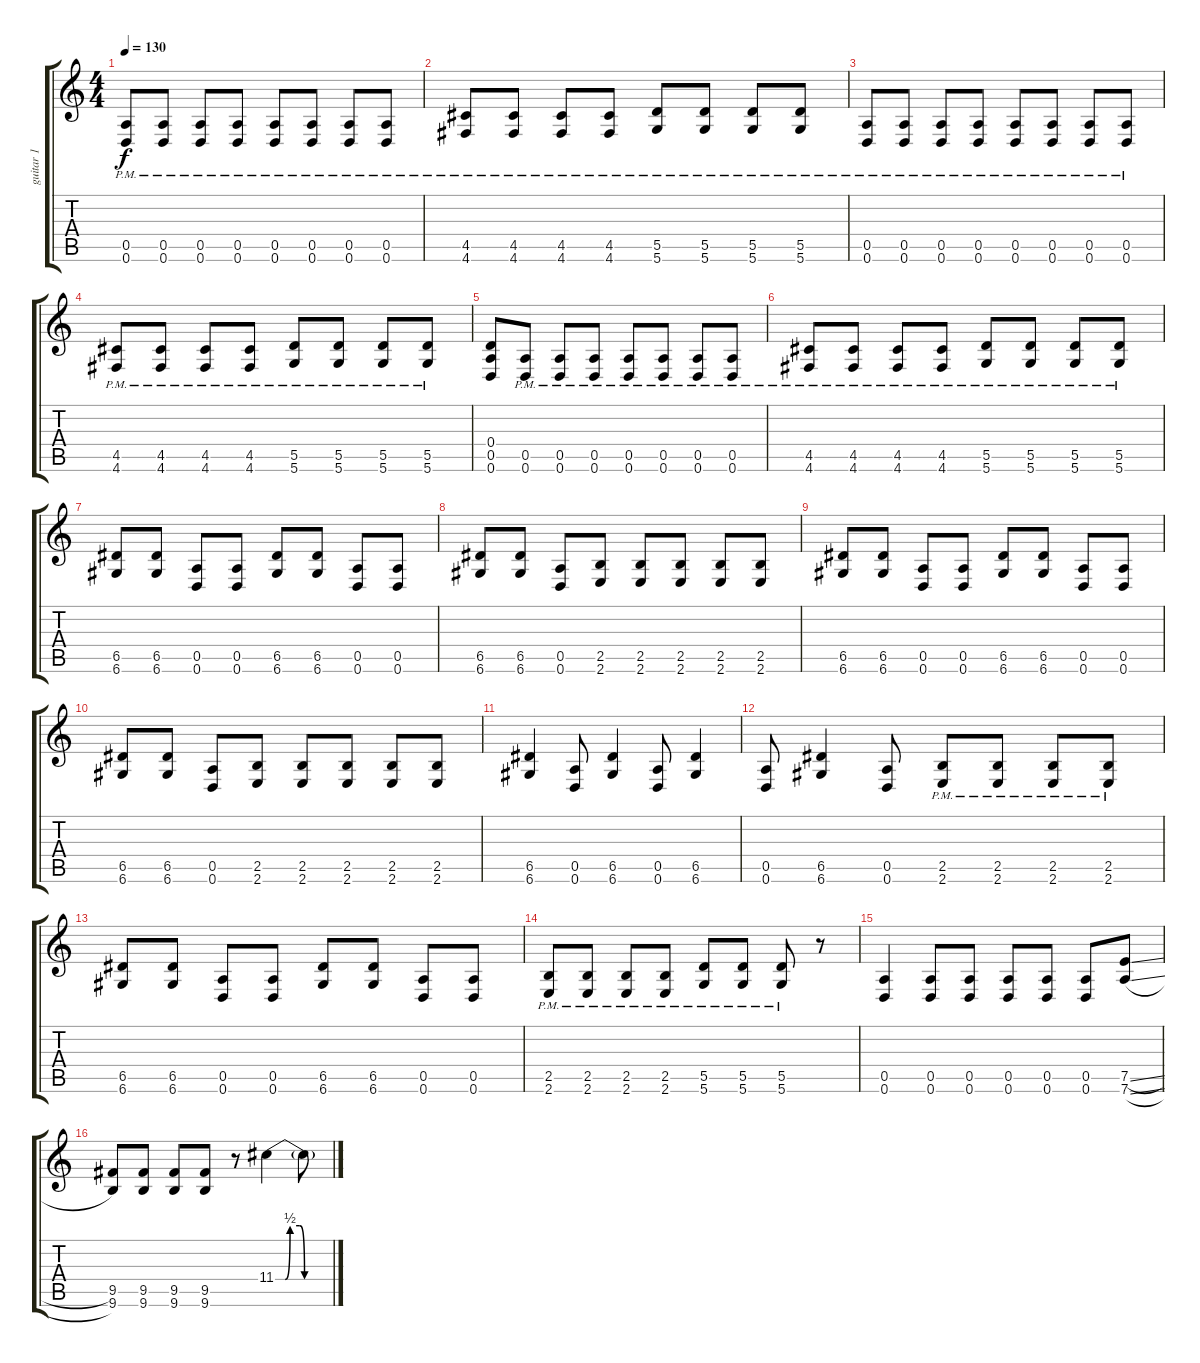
\track ("guitar 1" "guitar 1") {instrument distortionguitar}
\staff {score tabs}
\tuning (E4 B3 G3 D3 A2 D2) {hide}
\ts (4 4)
\tempo 130
\clef g2
\ks c
(0.5{pm} 0.6{pm}).8{dy f} (0.5{pm} 0.6{pm}).8 (0.5{pm} 0.6{pm}).8 (0.5{pm} 0.6{pm}).8 (0.5{pm} 0.6{pm}).8 (0.5{pm} 0.6{pm}).8 (0.5{pm} 0.6{pm}).8 (0.5{pm} 0.6{pm}).8 |
(4.5{pm} 4.6{pm}).8 (4.5{pm} 4.6{pm}).8 (4.5{pm} 4.6{pm}).8 (4.5{pm} 4.6{pm}).8 (5.5{pm} 5.6{pm}).8 (5.5{pm} 5.6{pm}).8 (5.5{pm} 5.6{pm}).8 (5.5{pm} 5.6{pm}).8 |
(0.5{pm} 0.6{pm}).8 (0.5{pm} 0.6{pm}).8 (0.5{pm} 0.6{pm}).8 (0.5{pm} 0.6{pm}).8 (0.5{pm} 0.6{pm}).8 (0.5{pm} 0.6{pm}).8 (0.5{pm} 0.6{pm}).8 (0.5{pm} 0.6{pm}).8 |
(4.5{pm} 4.6{pm}).8 (4.5{pm} 4.6{pm}).8 (4.5{pm} 4.6{pm}).8 (4.5{pm} 4.6{pm}).8 (5.5{pm} 5.6{pm}).8 (5.5{pm} 5.6{pm}).8 (5.5{pm} 5.6{pm}).8 (5.5{pm} 5.6{pm}).8 |
(0.4 0.5 0.6).8 (0.5{pm} 0.6{pm}).8 (0.5{pm} 0.6{pm}).8 (0.5{pm} 0.6{pm}).8 (0.5{pm} 0.6{pm}).8 (0.5{pm} 0.6{pm}).8 (0.5{pm} 0.6{pm}).8 (0.5{pm} 0.6{pm}).8 |
(4.5{pm} 4.6{pm}).8 (4.5{pm} 4.6{pm}).8 (4.5{pm} 4.6{pm}).8 (4.5{pm} 4.6{pm}).8 (5.5{pm} 5.6{pm}).8 (5.5{pm} 5.6{pm}).8 (5.5{pm} 5.6{pm}).8 (5.5{pm} 5.6{pm}).8 |
(6.5 6.6).8 (6.5 6.6).8 (0.5 0.6).8 (0.5 0.6).8 (6.5 6.6).8 (6.5 6.6).8 (0.5 0.6).8 (0.5 0.6).8 |
(6.5 6.6).8 (6.5 6.6).8 (0.5 0.6).8 (2.5 2.6).8 (2.5 2.6).8 (2.5 2.6).8 (2.5 2.6).8 (2.5 2.6).8 |
(6.5 6.6).8 (6.5 6.6).8 (0.5 0.6).8 (0.5 0.6).8 (6.5 6.6).8 (6.5 6.6).8 (0.5 0.6).8 (0.5 0.6).8 |
(6.5 6.6).8 (6.5 6.6).8 (0.5 0.6).8 (2.5 2.6).8 (2.5 2.6).8 (2.5 2.6).8 (2.5 2.6).8 (2.5 2.6).8 |
(6.5 6.6).4 (0.5 0.6).8 (6.5 6.6).4 (0.5 0.6).8 (6.5 6.6).4 |
(0.5 0.6).8 (6.5 6.6).4 (0.5 0.6).8 (2.5{pm} 2.6{pm}).8 (2.5{pm} 2.6{pm}).8 (2.5{pm} 2.6{pm}).8 (2.5{pm} 2.6{pm}).8 |
(6.5 6.6).8 (6.5 6.6).8 (0.5 0.6).8 (0.5 0.6).8 (6.5 6.6).8 (6.5 6.6).8 (0.5 0.6).8 (0.5 0.6).8 |
(2.5{pm} 2.6{pm}).8 (2.5{pm} 2.6{pm}).8 (2.5{pm} 2.6{pm}).8 (2.5{pm} 2.6{pm}).8 (5.5{pm} 5.6{pm}).8 (5.5{pm} 5.6{pm}).8 (5.5{pm} 5.6{pm}).8 r.8 |
(0.5 0.6).4 (0.5 0.6).8 (0.5 0.6).8 (0.5 0.6).8 (0.5 0.6).8 (0.5 0.6).8 (7.5{sl} 7.6{sl}).8 |
(9.5 9.6).8 (9.5 9.6).8 (9.5 9.6).8 (9.5 9.6).8 r.8 11.4{be (custom 0 0 10 0 15 2 25 2 30 0 44 0 60 0)}.4 11.4{t}.8
